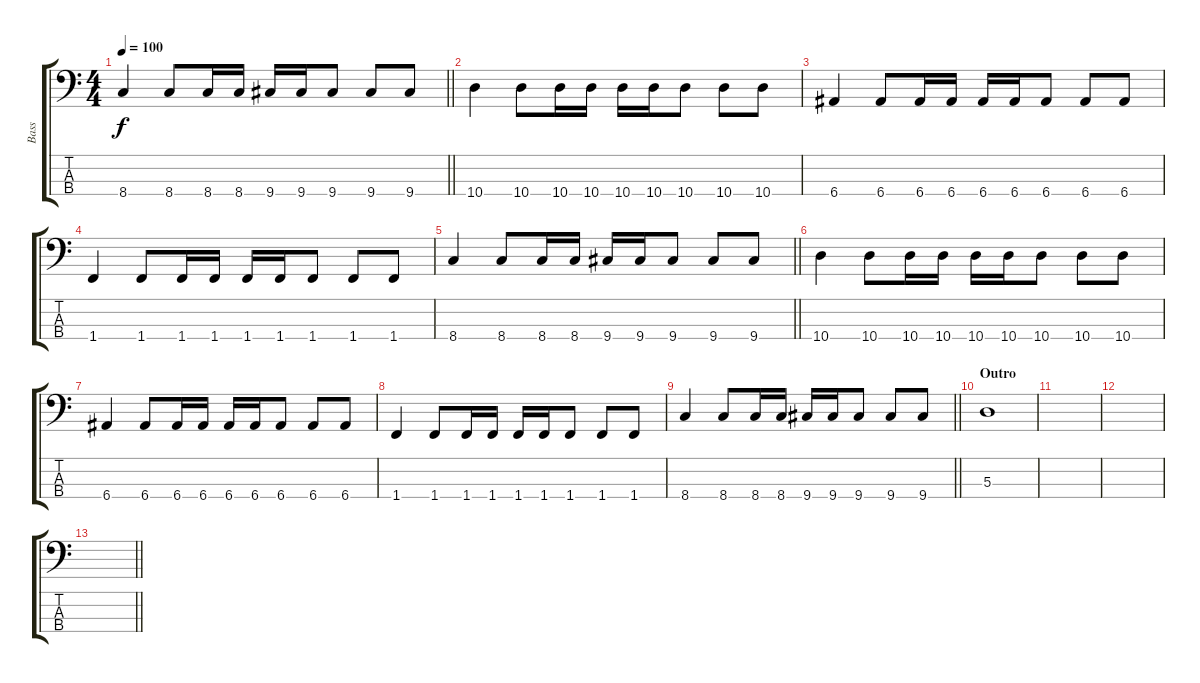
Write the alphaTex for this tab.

\track ("Bass" "Bass") {instrument electricbassfinger}
\staff {score tabs}
\tuning (G2 D2 A1 E1) {hide}
\ts (4 4)
\tempo 100
\clef f4
\barLineRight lightlight
\ks c
8.4.4{dy f} 8.4.8 8.4.16 8.4.16 9.4.16 9.4.16 9.4.8 9.4.8 9.4.8 |
10.4.4 10.4.8 10.4.16 10.4.16 10.4.16 10.4.16 10.4.8 10.4.8 10.4.8 |
6.4.4 6.4.8 6.4.16 6.4.16 6.4.16 6.4.16 6.4.8 6.4.8 6.4.8 |
1.4.4 1.4.8 1.4.16 1.4.16 1.4.16 1.4.16 1.4.8 1.4.8 1.4.8 |
\barLineRight lightlight
8.4.4 8.4.8 8.4.16 8.4.16 9.4.16 9.4.16 9.4.8 9.4.8 9.4.8 |
10.4.4 10.4.8 10.4.16 10.4.16 10.4.16 10.4.16 10.4.8 10.4.8 10.4.8 |
6.4.4 6.4.8 6.4.16 6.4.16 6.4.16 6.4.16 6.4.8 6.4.8 6.4.8 |
1.4.4 1.4.8 1.4.16 1.4.16 1.4.16 1.4.16 1.4.8 1.4.8 1.4.8 |
\barLineRight lightlight
8.4.4 8.4.8 8.4.16 8.4.16 9.4.16 9.4.16 9.4.8 9.4.8 9.4.8 |
\section ("" "Outro")
5.3.1 |
|
|
\barLineRight lightlight
